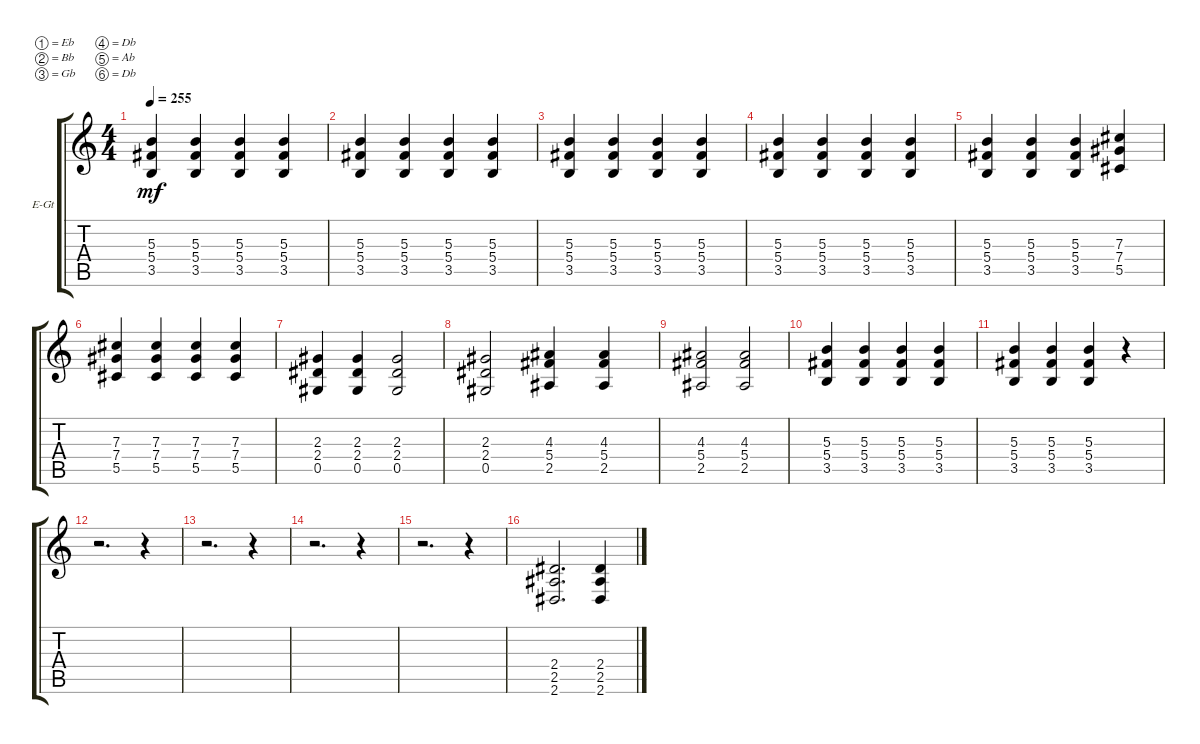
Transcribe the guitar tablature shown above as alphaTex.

\bracketExtendMode groupsimilarinstruments
\firstSystemTrackNameOrientation horizontal
\otherSystemsTrackNameOrientation horizontal
\track ("Electric Guitar" "E-Gt") {instrument distortionguitar}
\staff {score tabs}
\tuning (Eb4 Bb3 Gb3 Db3 Ab2 Db2)
\ts (4 4)
\tempo 255
\clef g2
\scale
0.333333
\ks c
(3.5 5.3 5.4).4{dy mf} (3.5 5.3 5.4).4 (3.5 5.3 5.4).4 (3.5 5.3 5.4).4 |
\scale
0.333333 (3.5 5.3 5.4).4 (3.5 5.3 5.4).4 (3.5 5.3 5.4).4 (3.5 5.3 5.4).4 |
\scale
0.333333 (3.5 5.3 5.4).4 (3.5 5.3 5.4).4 (3.5 5.3 5.4).4 (3.5 5.3 5.4).4 |
\scale
0.333333 (3.5 5.3 5.4).4 (3.5 5.3 5.4).4 (3.5 5.3 5.4).4 (3.5 5.3 5.4).4 |
\scale
0.333333 (3.5 5.3 5.4).4 (3.5 5.3 5.4).4 (3.5 5.3 5.4).4 (7.4 7.3 5.5).4 |
\scale
0.333333 (7.4 7.3 5.5).4 (7.4 7.3 5.5).4 (7.4 7.3 5.5).4 (7.4 7.3 5.5).4 |
\scale
0.333333 (0.5 2.4 2.3).4 (0.5 2.4 2.3).4 (0.5 2.4 2.3).2 |
\scale
0.333333 (0.5 2.4 2.3).2 (2.5 4.3 5.4).4 (2.5 4.3 5.4).4 |
\scale
0.333333 (2.5 4.3 5.4).2 (2.5 4.3 5.4).2 |
\scale
0.333333 (3.5 5.3 5.4).4 (3.5 5.3 5.4).4 (3.5 5.3 5.4).4 (3.5 5.3 5.4).4 |
\scale
0.333333 (3.5 5.3 5.4).4 (3.5 5.3 5.4).4 (3.5 5.3 5.4).4 r.4 |
\scale
0.333333 r.2{d} r.4 |
\scale
0.333333 r.2{d} r.4 |
\scale
0.333333 r.2{d} r.4 |
\scale
0.333333 r.2{d} r.4 |
\scale
0.333333 (2.6 2.5 2.4).2{d} (2.6 2.5 2.4).4
